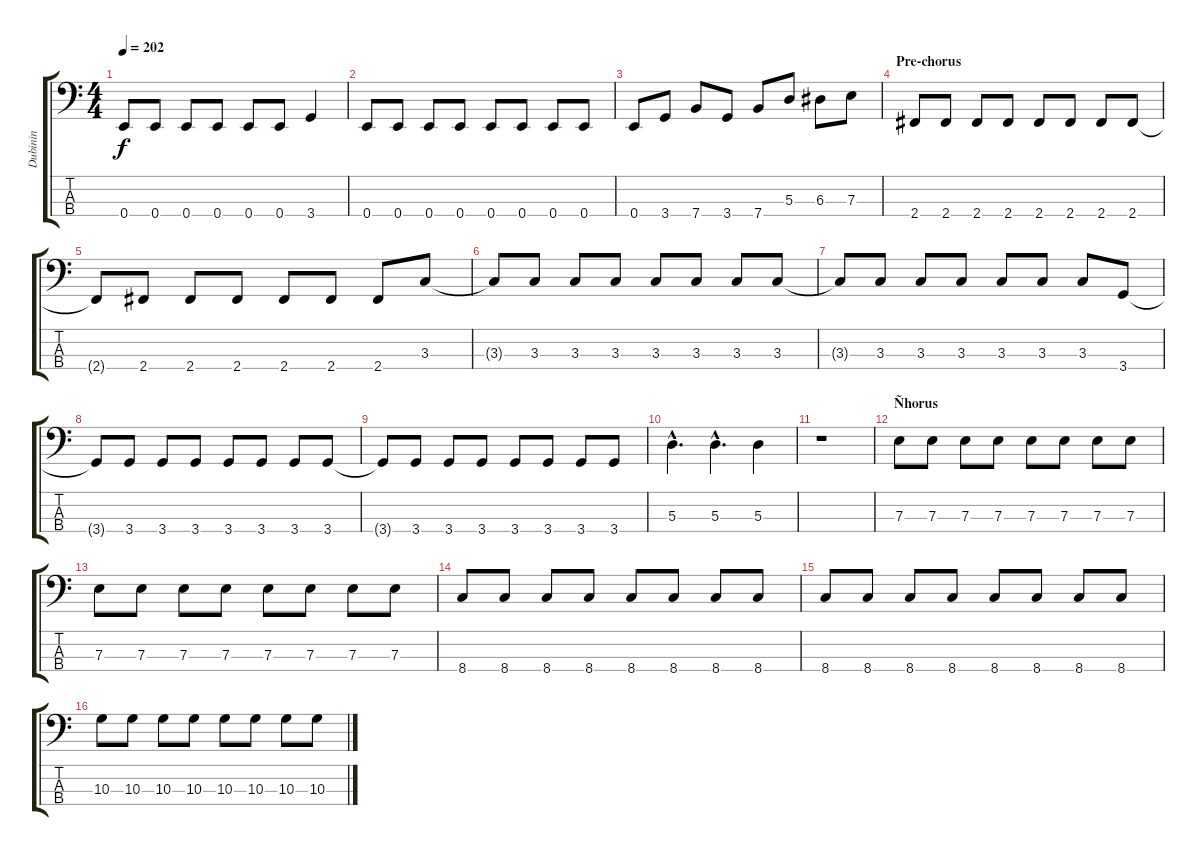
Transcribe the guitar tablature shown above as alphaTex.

\track ("Dubinin" "Dubinin") {instrument electricbassfinger}
\staff {score tabs}
\tuning (G2 D2 A1 E1) {hide}
\ts (4 4)
\tempo 202
\clef f4
\ks c
0.4.8{dy f} 0.4.8 0.4.8 0.4.8 0.4.8 0.4.8 3.4.4 |
0.4.8 0.4.8 0.4.8 0.4.8 0.4.8 0.4.8 0.4.8 0.4.8 |
0.4.8 3.4.8 7.4.8 3.4.8 7.4.8 5.3.8 6.3.8 7.3.8 |
\section ("" "Pre-chorus")
2.4.8 2.4.8 2.4.8 2.4.8 2.4.8 2.4.8 2.4.8 2.4.8 |
2.4{t}.8 2.4.8 2.4.8 2.4.8 2.4.8 2.4.8 2.4.8 3.3.8 |
3.3{t}.8 3.3.8 3.3.8 3.3.8 3.3.8 3.3.8 3.3.8 3.3.8 |
3.3{t}.8 3.3.8 3.3.8 3.3.8 3.3.8 3.3.8 3.3.8 3.4.8 |
3.4{t}.8 3.4.8 3.4.8 3.4.8 3.4.8 3.4.8 3.4.8 3.4.8 |
3.4{t}.8 3.4.8 3.4.8 3.4.8 3.4.8 3.4.8 3.4.8 3.4.8 |
5.3{hac}.4{d} 5.3{hac}.4{d} 5.3.4 |
r.1 |
\section ("" "Ñhorus ")
7.3.8 7.3.8 7.3.8 7.3.8 7.3.8 7.3.8 7.3.8 7.3.8 |
7.3.8 7.3.8 7.3.8 7.3.8 7.3.8 7.3.8 7.3.8 7.3.8 |
8.4.8 8.4.8 8.4.8 8.4.8 8.4.8 8.4.8 8.4.8 8.4.8 |
8.4.8 8.4.8 8.4.8 8.4.8 8.4.8 8.4.8 8.4.8 8.4.8 |
10.3.8 10.3.8 10.3.8 10.3.8 10.3.8 10.3.8 10.3.8 10.3.8
